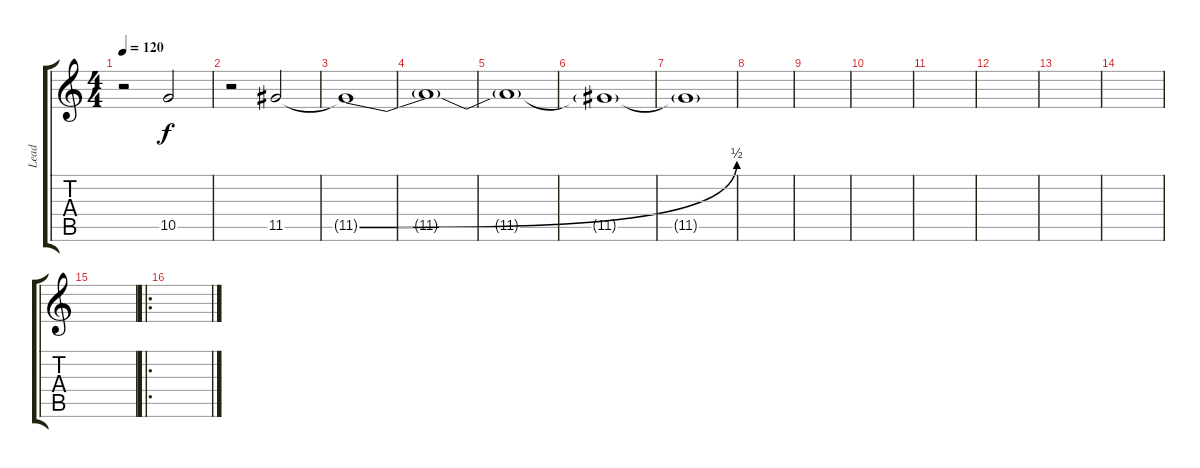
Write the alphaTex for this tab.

\track ("Lead" "Lead") {instrument distortionguitar}
\staff {score tabs}
\tuning (E4 B3 G3 D3 A2 D2) {hide}
\ts (4 4)
\tempo 120
\clef g2
\ks c
r.2{dy f} 10.5.2 |
r.2 11.5.2 |
11.5{be (bend 0 0 60 2) t}.1{volume 0} |
11.5{t}.1 |
11.5{t}.1 |
11.5{t}.1 |
11.5{t}.1 |
|
|
|
|
|
|
|
|
\ro
